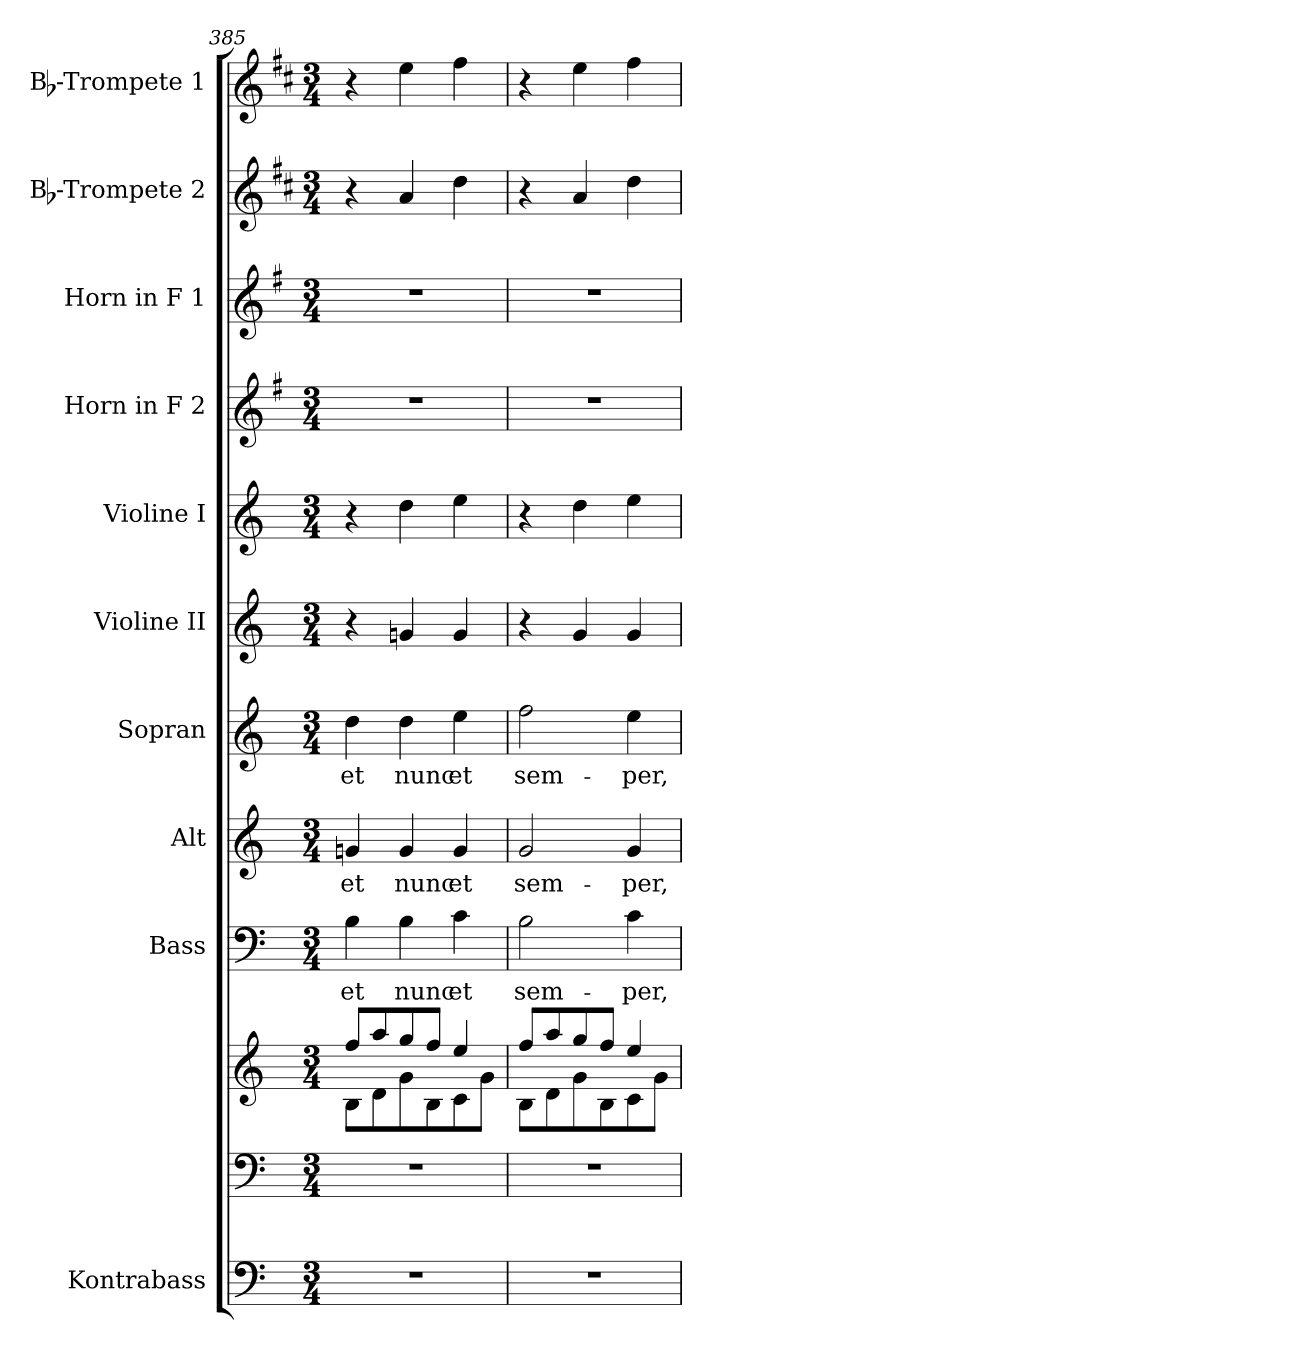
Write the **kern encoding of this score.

**kern	**kern	**kern	**kern	**text	**kern	**text	**kern	**text	**kern	**kern	**kern	**kern	**kern	**kern
*part11	*part10	*part10	*part9	*part9	*part8	*part8	*part7	*part7	*part6	*part5	*part4	*part3	*part2	*part1
*staff12	*staff11	*staff10	*staff9	*staff9	*staff8	*staff8	*staff7	*staff7	*staff6	*staff5	*staff4	*staff3	*staff2	*staff1
*I"Kontrabass	*	*	*I"Bass	*	*I"Alt	*	*I"Sopran	*	*I"Violine II	*I"Violine I	*I"Horn in F 2	*I"Horn in F 1	*I"Bb-Trompete 2	*I"Bb-Trompete 1
*I'Kb.	*	*	*I'B.	*	*I'A.	*	*I'S.	*	*I'Vl. II	*I'Vl. I	*	*	*I'Bb Trp. 2	*I'Bb Trp. 1
!!LO:PB:g=z
*clefF4	*clefF4	*clefG2	*clefF4	*	*clefG2	*	*clefG2	*	*clefG2	*clefG2	*clefG2	*clefG2	*clefG2	*clefG2
*ITrd7c12	*	*	*	*	*	*	*	*	*	*	*ITrd4c7	*ITrd4c7	*ITrd1c2	*ITrd1c2
*k[]	*k[]	*k[]	*k[]	*	*k[]	*	*k[]	*	*k[]	*k[]	*k[]	*k[]	*k[]	*k[]
*C:	*C:	*C:	*C:	*	*C:	*	*C:	*	*C:	*C:	*C:	*C:	*C:	*C:
*M3/4	*M3/4	*M3/4	*M3/4	*	*M3/4	*	*M3/4	*	*M3/4	*M3/4	*M3/4	*M3/4	*M3/4	*M3/4
=385	=385	=385	=385	=385	=385	=385	=385	=385	=385	=385	=385	=385	=385	=385
*	*	*^	*	*	*	*	*	*	*	*	*	*	*	*
!	!	!	!	!	!LO:LY:b	!	!LO:LY:b	!	!LO:LY:b	!	!	!	!	!	!
2.r	2.r	8ff/L	8B\L	4B\	et	4gn/	et	4dd\	et	4r	4r	2.r	2.r	4r	4r
.	.	8aa/	8d\	.	.	.	.	.	.	.	.	.	.	.	.
!	!	!	!	!	!LO:LY:b	!	!LO:LY:b	!	!LO:LY:b	!	!	!	!	!	!
.	.	8gg/	8g\	4B\	nunc	4g/	nunc	4dd\	nunc	4gn/	4dd\	.	.	4g/	4dd\
.	.	8ff/J	8B\	.	.	.	.	.	.	.	.	.	.	.	.
!	!	!	!	!	!LO:LY:b	!	!LO:LY:b	!	!LO:LY:b	!	!	!	!	!	!
.	.	4ee/	8c\	4c\	et	4g/	et	4ee\	et	4g/	4ee\	.	.	4cc\	4ee\
.	.	.	8g\J	.	.	.	.	.	.	.	.	.	.	.	.
=386	=386	=386	=386	=386	=386	=386	=386	=386	=386	=386	=386	=386	=386	=386	=386
!	!	!	!	!	!LO:LY:b	!	!LO:LY:b	!	!LO:LY:b	!	!	!	!	!	!
2.r	2.r	8ff/L	8B\L	2B\	sem-	2g/	sem-	2ff\	sem-	4r	4r	2.r	2.r	4r	4r
.	.	8aa/	8d\	.	.	.	.	.	.	.	.	.	.	.	.
.	.	8gg/	8g\	.	.	.	.	.	.	4g/	4dd\	.	.	4g/	4dd\
.	.	8ff/J	8B\	.	.	.	.	.	.	.	.	.	.	.	.
!	!	!	!	!	!LO:LY:b	!	!LO:LY:b	!	!LO:LY:b	!	!	!	!	!	!
.	.	4ee/	8c\	4c\	-per,	4g/	-per,	4ee\	-per,	4g/	4ee\	.	.	4cc\	4ee\
.	.	.	8g\J	.	.	.	.	.	.	.	.	.	.	.	.
*	*	*v	*v	*	*	*	*	*	*	*	*	*	*	*	*
=	=	=	=	=	=	=	=	=	=	=	=	=	=	=
*-	*-	*-	*-	*-	*-	*-	*-	*-	*-	*-	*-	*-	*-	*-
